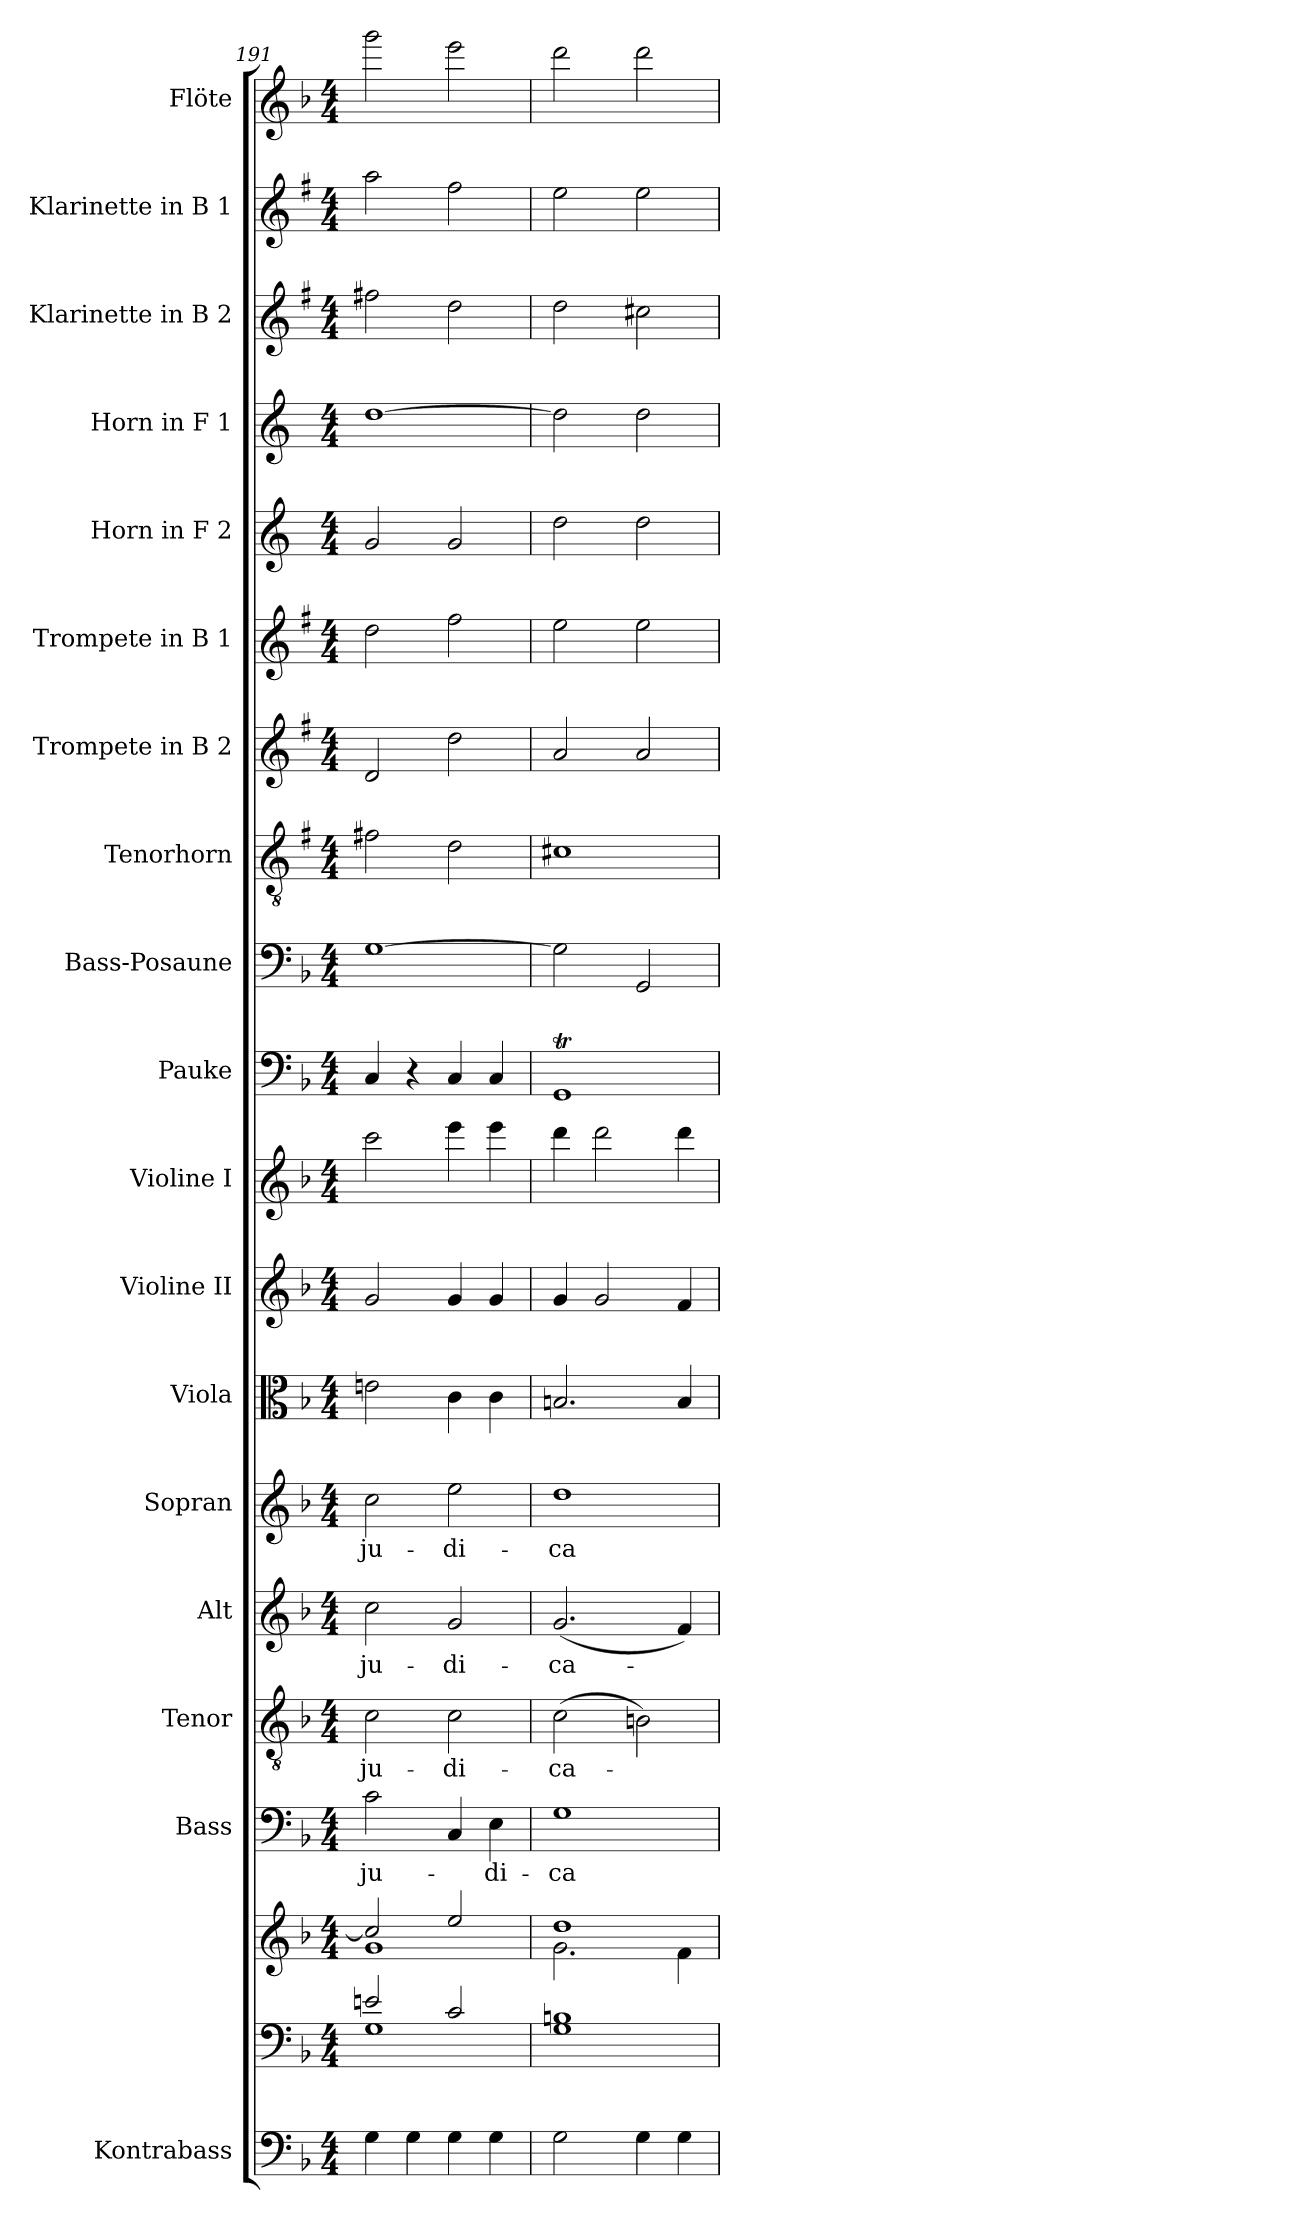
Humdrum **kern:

**kern	**kern	**kern	**kern	**text	**kern	**text	**kern	**text	**kern	**text	**kern	**kern	**kern	**kern	**kern	**kern	**kern	**kern	**kern	**kern	**kern	**kern	**kern
*part19	*part18	*part18	*part17	*part17	*part16	*part16	*part15	*part15	*part14	*part14	*part13	*part12	*part11	*part10	*part9	*part8	*part7	*part6	*part5	*part4	*part3	*part2	*part1
*staff20	*staff19	*staff18	*staff17	*staff17	*staff16	*staff16	*staff15	*staff15	*staff14	*staff14	*staff13	*staff12	*staff11	*staff10	*staff9	*staff8	*staff7	*staff6	*staff5	*staff4	*staff3	*staff2	*staff1
*I"Kontrabass	*	*	*I"Bass	*	*I"Tenor	*	*I"Alt	*	*I"Sopran	*	*I"Viola	*I"Violine II	*I"Violine I	*I"Pauke	*I"Bass-Posaune	*I"Tenorhorn	*I"Trompete in B 2	*I"Trompete in B 1	*I"Horn in F 2	*I"Horn in F 1	*I"Klarinette in B 2	*I"Klarinette in B 1	*I"Flöte
*I'Kb.	*	*	*I'B	*	*I'T	*	*I'A	*	*I'S	*	*I'Vla.	*I'Vl. II	*I'Vl. I	*I'Pk.	*I'B. Pos.	*I'T	*	*	*I'Hrn. 2	*I'Hrn. 1	*	*	*I'Fl.
*clefF4	*clefF4	*clefG2	*clefF4	*	*clefGv2	*	*clefG2	*	*clefG2	*	*clefC3	*clefG2	*clefG2	*clefF4	*clefF4	*clefGv2	*clefG2	*clefG2	*clefG2	*clefG2	*clefG2	*clefG2	*clefG2
*ITrd7c12	*	*	*	*	*	*	*	*	*	*	*	*	*	*	*	*ITrd1c2	*ITrd1c2	*ITrd1c2	*ITrd4c7	*ITrd4c7	*ITrd1c2	*ITrd1c2	*
*k[b-]	*k[b-]	*k[b-]	*k[b-]	*	*k[b-]	*	*k[b-]	*	*k[b-]	*	*k[b-]	*k[b-]	*k[b-]	*k[b-]	*k[b-]	*k[b-]	*k[b-]	*k[b-]	*k[b-]	*k[b-]	*k[b-]	*k[b-]	*k[b-]
*F:	*F:	*F:	*F:	*	*F:	*	*F:	*	*F:	*	*F:	*F:	*F:	*F:	*F:	*F:	*F:	*F:	*F:	*F:	*F:	*F:	*F:
*M4/4	*M4/4	*M4/4	*M4/4	*	*M4/4	*	*M4/4	*	*M4/4	*	*M4/4	*M4/4	*M4/4	*M4/4	*M4/4	*M4/4	*M4/4	*M4/4	*M4/4	*M4/4	*M4/4	*M4/4	*M4/4
=191	=191	=191	=191	=191	=191	=191	=191	=191	=191	=191	=191	=191	=191	=191	=191	=191	=191	=191	=191	=191	=191	=191	=191
*	*^	*^	*	*	*	*	*	*	*	*	*	*	*	*	*	*	*	*	*	*	*	*	*
!	!	!	!	!	!	!LO:LY:b	!	!LO:LY:b	!	!LO:LY:b	!	!LO:LY:b	!	!	!	!	!	!	!	!	!	!	!	!	!
4GG\	2en/	1G	2cc/]	1g	2c\	ju-	2c\	ju-	2cc\	ju-	2cc\	ju-	2en\	2g/	2ccc\	4C/	[1G	2en\	2c/	2cc\	2c/	[1g	2een\	2gg\	2ggg\
4GG\	.	.	.	.	.	.	.	.	.	.	.	.	.	.	.	4r	.	.	.	.	.	.	.	.	.
!	!	!	!	!	!	!	!	!LO:LY:b	!	!LO:LY:b	!	!LO:LY:b	!	!	!	!	!	!	!	!	!	!	!	!	!
4GG\	2c/	.	2ee/	.	4C/	.	2c\	-di-	2g/	-di-	2ee\	-di-	4c\	4g/	4eee\	4C/	.	2c\	2cc\	2ee\	2c/	.	2cc\	2ee\	2eee\
!	!	!	!	!	!	!LO:LY:b	!	!	!	!	!	!	!	!	!	!	!	!	!	!	!	!	!	!	!
4GG\	.	.	.	.	4E\	-di-	.	.	.	.	.	.	4c\	4g/	4eee\	4C/	.	.	.	.	.	.	.	.	.
=192	=192	=192	=192	=192	=192	=192	=192	=192	=192	=192	=192	=192	=192	=192	=192	=192	=192	=192	=192	=192	=192	=192	=192	=192	=192
!	!	!	!	!	!	!LO:LY:b	!	!LO:LY:b	!	!LO:LY:b	!	!LO:LY:b	!	!	!	!	!	!	!	!	!	!	!	!	!
2GG\	1Bn	1G	1dd	2.g\	1G	-ca-	(>2c\	-ca-	(<2.g/	-ca-	1dd	-ca-	2.Bn/	4g/	4ddd\	1GGT	2G\]	1Bn	2g/	2dd\	2g\	2g\]	2cc\	2dd\	2ddd\
.	.	.	.	.	.	.	.	.	.	.	.	.	.	2g/	2ddd\	.	.	.	.	.	.	.	.	.	.
4GG\	.	.	.	.	.	.	2Bn\)	.	.	.	.	.	.	.	.	.	2GG/	.	2g/	2dd\	2g\	2g\	2bn\	2dd\	2ddd\
4GG\	.	.	.	4f\	.	.	.	.	4f/)	.	.	.	4B/	4f/	4ddd\	.	.	.	.	.	.	.	.	.	.
*	*v	*v	*	*	*	*	*	*	*	*	*	*	*	*	*	*	*	*	*	*	*	*	*	*	*
*	*	*v	*v	*	*	*	*	*	*	*	*	*	*	*	*	*	*	*	*	*	*	*	*	*
=	=	=	=	=	=	=	=	=	=	=	=	=	=	=	=	=	=	=	=	=	=	=	=
*-	*-	*-	*-	*-	*-	*-	*-	*-	*-	*-	*-	*-	*-	*-	*-	*-	*-	*-	*-	*-	*-	*-	*-
